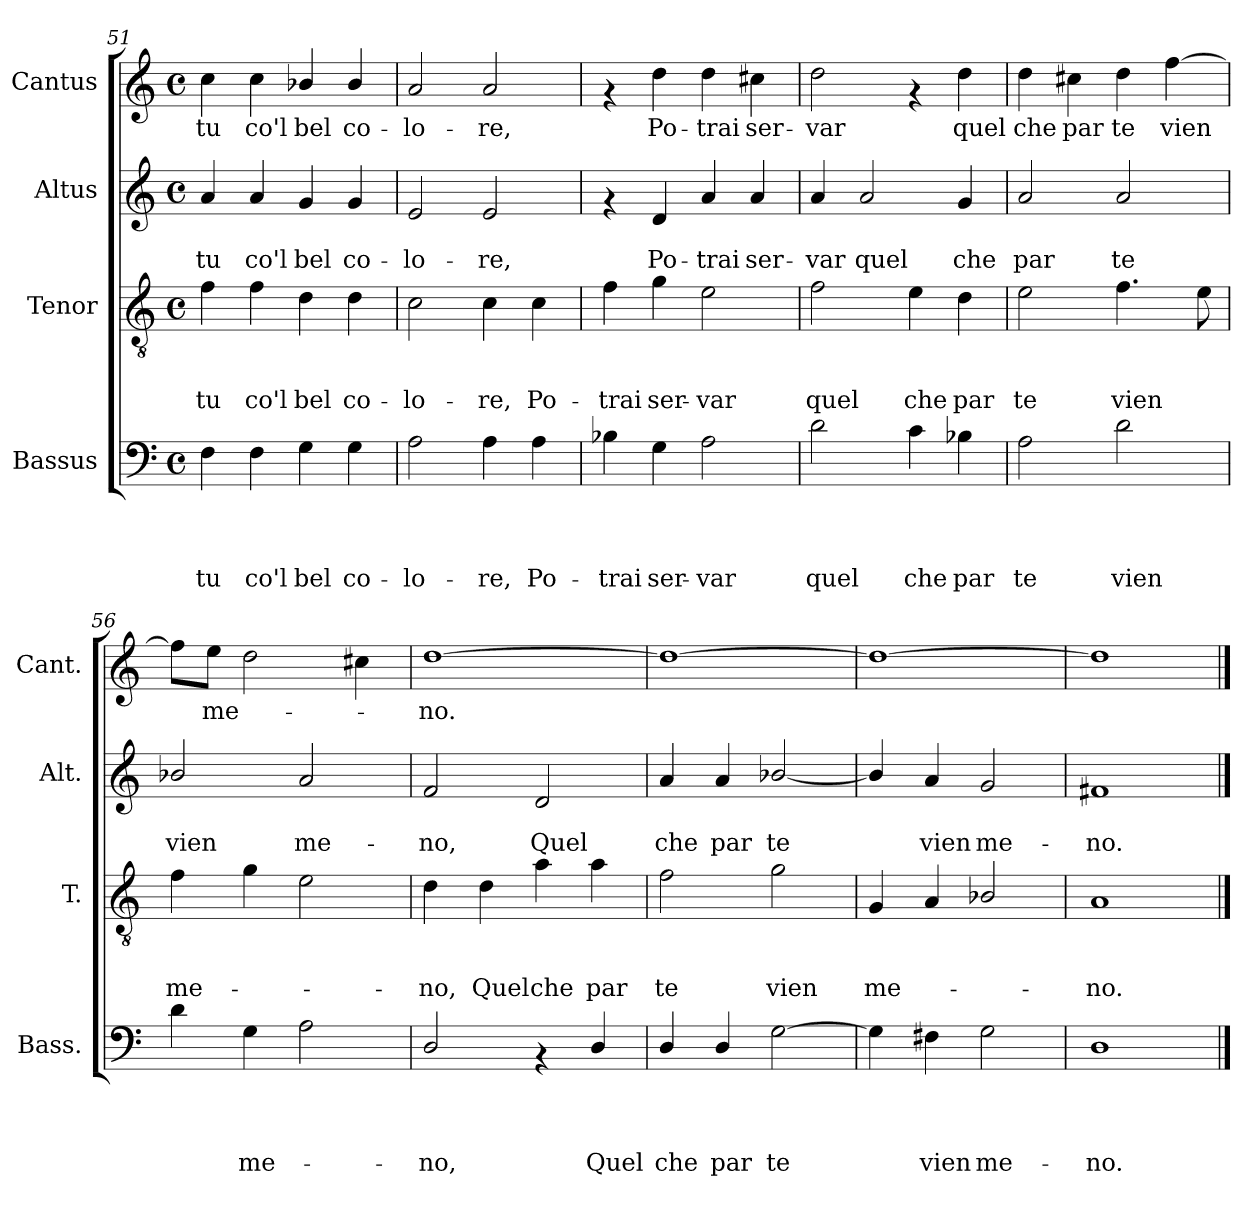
**kern	**text	**text	**text	**text	**kern	**text	**text	**text	**kern	**text	**text	**kern	**text
*part4	*part4	*part4	*part4	*part4	*part3	*part3	*part3	*part3	*part2	*part2	*part2	*part1	*part1
*staff4	*staff4	*staff4	*staff4	*staff4	*staff3	*staff3	*staff3	*staff3	*staff2	*staff2	*staff2	*staff1	*staff1
*I"Bassus	*	*	*	*	*I"Tenor	*	*	*	*I"Altus	*	*	*I"Cantus	*
*I'Bass.	*	*	*	*	*I'T.	*	*	*	*I'Alt.	*	*	*I'Cant.	*
*clefF4	*	*	*	*	*clefGv2	*	*	*	*clefG2	*	*	*clefG2	*
*k[]	*	*	*	*	*k[]	*	*	*	*k[]	*	*	*k[]	*
*C:	*	*	*	*	*C:	*	*	*	*C:	*	*	*C:	*
*M4/4	*	*	*	*	*M4/4	*	*	*	*M4/4	*	*	*M4/4	*
*met(c)	*	*	*	*	*met(c)	*	*	*	*met(c)	*	*	*met(c)	*
=51	=51	=51	=51	=51	=51	=51	=51	=51	=51	=51	=51	=51	=51
!	!	!	!	!LO:LY:b	!	!	!	!LO:LY:b	!	!	!LO:LY:b	!	!LO:LY:b
4F\	.	.	.	tu	4f\	.	.	tu	4a/	.	tu	4cc\	tu
!	!	!	!	!LO:LY:b	!	!	!	!LO:LY:b	!	!	!LO:LY:b	!	!LO:LY:b
4F\	.	.	.	co'l	4f\	.	.	co'l	4a/	.	co'l	4cc\	co'l
!	!	!	!	!LO:LY:b	!	!	!	!LO:LY:b	!	!	!LO:LY:b	!	!LO:LY:b
4G\	.	.	.	bel	4d\	.	.	bel	4g/	.	bel	4b-X/	bel
!	!	!	!	!LO:LY:b	!	!	!	!LO:LY:b	!	!	!LO:LY:b	!	!LO:LY:b
4G\	.	.	.	co-	4d\	.	.	co-	4g/	.	co-	4b-/	co-
=52	=52	=52	=52	=52	=52	=52	=52	=52	=52	=52	=52	=52	=52
!	!	!	!	!LO:LY:b	!	!	!	!LO:LY:b	!	!	!LO:LY:b	!	!LO:LY:b
2A\	.	.	.	-lo-	2c\	.	.	-lo-	2e/	.	-lo-	2a/	-lo-
!	!	!	!	!LO:LY:b	!	!	!	!LO:LY:b	!	!	!LO:LY:b	!	!LO:LY:b
4A\	.	.	.	-re,	4c\	.	.	-re,	2e/	.	-re,	2a/	-re,
!	!	!	!	!LO:LY:b	!	!	!	!LO:LY:b	!	!	!	!	!
4A\	.	.	.	Po-	4c\	.	.	Po-	.	.	.	.	.
=53	=53	=53	=53	=53	=53	=53	=53	=53	=53	=53	=53	=53	=53
!	!	!	!	!LO:LY:b	!	!	!	!LO:LY:b	!	!	!	!	!
4B-X\	.	.	.	-trai	4f\	.	.	-trai	4rf	.	.	4rf	.
!	!	!	!	!LO:LY:b	!	!	!	!LO:LY:b	!	!	!LO:LY:b	!	!LO:LY:b
4G\	.	.	.	ser-	4g\	.	.	ser-	4d/	.	Po-	4dd\	Po-
!	!	!	!	!LO:LY:b	!	!	!	!LO:LY:b	!	!	!LO:LY:b	!	!LO:LY:b
2A\	.	.	.	-var	2e\	.	.	-var	4a/	.	-trai	4dd\	-trai
!	!	!	!	!	!	!	!	!	!	!	!LO:LY:b	!	!LO:LY:b
.	.	.	.	.	.	.	.	.	4a/	.	ser-	4cc#X\	ser-
=54	=54	=54	=54	=54	=54	=54	=54	=54	=54	=54	=54	=54	=54
!	!	!	!	!LO:LY:b	!	!	!	!LO:LY:b	!	!	!LO:LY:b	!	!LO:LY:b
2d\	.	.	.	quel	2f\	.	.	quel	4a/	.	-var	2dd\	-var
!	!	!	!	!	!	!	!	!	!	!	!LO:LY:b	!	!
.	.	.	.	.	.	.	.	.	2a/	.	quel	.	.
!	!	!	!	!LO:LY:b	!	!	!	!LO:LY:b	!	!	!	!	!
4c\	.	.	.	che	4e\	.	.	che	.	.	.	4rf	.
!	!	!	!	!LO:LY:b	!	!	!	!LO:LY:b	!	!	!LO:LY:b	!	!LO:LY:b
4B-X\	.	.	.	par	4d\	.	.	par	4g/	.	che	4dd\	quel
=55	=55	=55	=55	=55	=55	=55	=55	=55	=55	=55	=55	=55	=55
!	!	!	!	!LO:LY:b	!	!	!	!LO:LY:b	!	!	!LO:LY:b	!	!LO:LY:b
2A\	.	.	.	te	2e\	.	.	te	2a/	.	par	4dd\	che
!	!	!	!	!	!	!	!	!	!	!	!	!	!LO:LY:b
.	.	.	.	.	.	.	.	.	.	.	.	4cc#X\	par
!	!	!	!	!LO:LY:b	!	!	!	!LO:LY:b	!	!	!LO:LY:b	!	!LO:LY:b
2d\	.	.	.	vien	4.f\	.	.	vien	2a/	.	te	4dd\	te
!	!	!	!	!	!	!	!	!	!	!	!	!	!LO:LY:b
.	.	.	.	.	.	.	.	.	.	.	.	[<4ff\	vien
.	.	.	.	.	8e\	.	.	.	.	.	.	.	.
!!LO:LB:g=z
=56	=56	=56	=56	=56	=56	=56	=56	=56	=56	=56	=56	=56	=56
!	!	!	!	!	!	!	!	!LO:LY:b	!	!	!LO:LY:b	!	!
4d\	.	.	.	.	4f\	.	.	me-	2b-X/	.	vien	8ff\L]	.
!	!	!	!	!	!	!	!	!	!	!	!	!	!LO:LY:b
.	.	.	.	.	.	.	.	.	.	.	.	8ee\J	me-
!	!	!	!	!LO:LY:b	!	!	!	!	!	!	!	!	!
4G\	.	.	.	me-	4g\	.	.	.	.	.	.	2dd\	.
!	!	!	!	!	!	!	!	!	!	!	!LO:LY:b	!	!
2A\	.	.	.	.	2e\	.	.	.	2a/	.	me-	.	.
.	.	.	.	.	.	.	.	.	.	.	.	4cc#X\	.
=57	=57	=57	=57	=57	=57	=57	=57	=57	=57	=57	=57	=57	=57
!	!	!	!	!LO:LY:b	!	!	!	!LO:LY:b	!	!	!LO:LY:b	!	!LO:LY:b
2D/	.	.	.	-no,	4d\	.	.	-no,	2f/	.	-no,	[>1dd	-no.
!	!	!	!	!	!	!	!	!LO:LY:b	!	!	!	!	!
.	.	.	.	.	4d\	.	.	Quel	.	.	.	.	.
!	!	!	!	!	!	!	!	!LO:LY:b	!	!	!LO:LY:b	!	!
4rAA	.	.	.	.	4a\	.	.	che	2d/	.	Quel	.	.
!	!	!	!	!LO:LY:b	!	!	!	!LO:LY:b	!	!	!	!	!
4D/	.	.	.	Quel	4a\	.	.	par	.	.	.	.	.
=58	=58	=58	=58	=58	=58	=58	=58	=58	=58	=58	=58	=58	=58
!	!	!	!	!LO:LY:b	!	!	!	!LO:LY:b	!	!	!LO:LY:b	!	!
4D/	.	.	.	che	2f\	.	.	te	4a/	.	che	1dd_	.
!	!	!	!	!LO:LY:b	!	!	!	!	!	!	!LO:LY:b	!	!
4D/	.	.	.	par	.	.	.	.	4a/	.	par	.	.
!	!	!	!	!LO:LY:b	!	!	!	!LO:LY:b	!	!	!LO:LY:b	!	!
[>2G\	.	.	.	te	2g\	.	.	vien	[<2b-X/	.	te	.	.
=59	=59	=59	=59	=59	=59	=59	=59	=59	=59	=59	=59	=59	=59
!	!	!	!	!	!	!	!	!LO:LY:b	!	!	!	!	!
4G\]	.	.	.	.	4G/	.	.	me-	4b-/]	.	.	1dd_	.
!	!	!	!	!LO:LY:b	!	!	!	!	!	!	!LO:LY:b	!	!
4F#X\	.	.	.	vien	4A/	.	.	.	4a/	.	vien	.	.
!	!	!	!	!LO:LY:b	!	!	!	!	!	!	!LO:LY:b	!	!
2G\	.	.	.	me-	2B-X/	.	.	.	2g/	.	me-	.	.
=60	=60	=60	=60	=60	=60	=60	=60	=60	=60	=60	=60	=60	=60
!	!	!	!	!LO:LY:b	!	!	!	!LO:LY:b	!	!	!LO:LY:b	!	!
1D	.	.	.	-no.	1A	.	.	-no.	1f#X	.	-no.	1dd]	.
==	==	==	==	==	==	==	==	==	==	==	==	==	==
*-	*-	*-	*-	*-	*-	*-	*-	*-	*-	*-	*-	*-	*-
